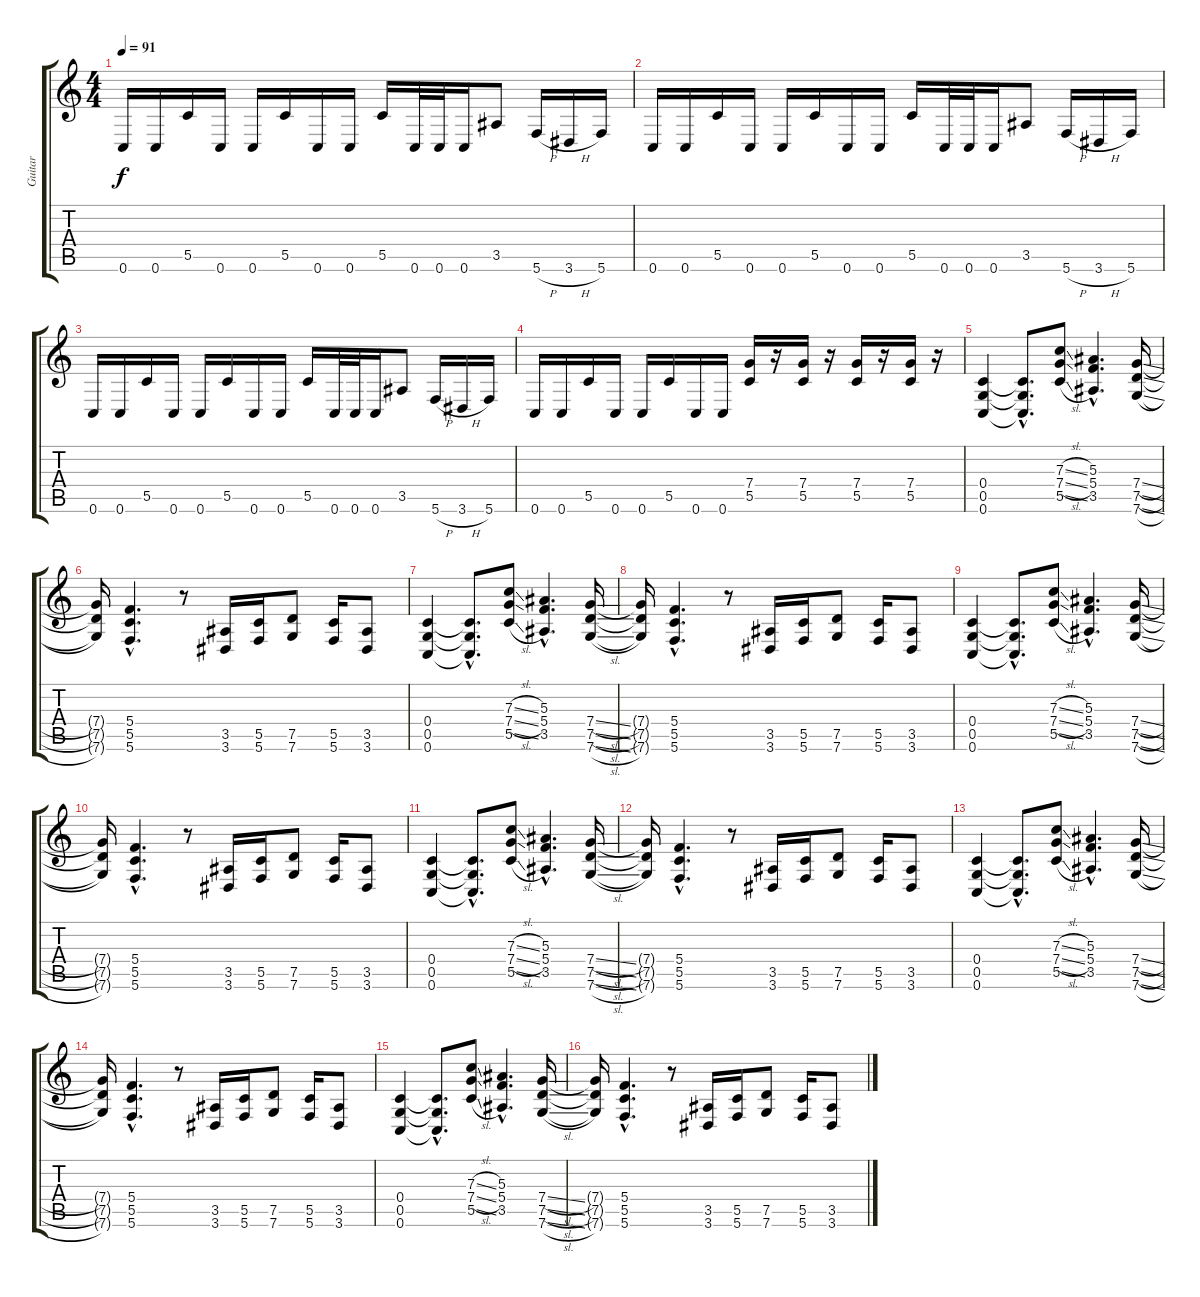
\track ("Guitar" "Guitar") {instrument distortionguitar}
\staff {score tabs}
\tuning (D4 A3 F3 C3 G2 C2) {hide}
\ts (4 4)
\tempo 91
\clef g2
\ks c
0.6.16{dy f} 0.6.16 5.5.16 0.6.16 0.6.16 5.5.16 0.6.16 0.6.16 5.5.16 0.6.32 0.6.32 0.6.16 3.5.8 5.6{h}.16 3.6{h}.16 5.6.16 |
0.6.16 0.6.16 5.5.16 0.6.16 0.6.16 5.5.16 0.6.16 0.6.16 5.5.16 0.6.32 0.6.32 0.6.16 3.5.8 5.6{h}.16 3.6{h}.16 5.6.16 |
0.6.16 0.6.16 5.5.16 0.6.16 0.6.16 5.5.16 0.6.16 0.6.16 5.5.16 0.6.32 0.6.32 0.6.16 3.5.8 5.6{h}.16 3.6{h}.16 5.6.16 |
0.6.16 0.6.16 5.5.16 0.6.16 0.6.16 5.5.16 0.6.16 0.6.16 (7.4 5.5).16 r.16 (7.4 5.5).16 r.16 (7.4 5.5).16 r.16 (7.4 5.5).16 r.16 |
(0.4 0.5 0.6).4 (0.4{hac t} 0.5{hac t} 0.6{hac t}).8{d} (7.3{sl} 7.4{sl} 5.5{sl}).8 (5.3{hac} 5.4{hac} 3.5{hac}).4{d} (7.4{sl} 7.5{sl} 7.6{sl}).16 |
(7.4{t} 7.5{t} 7.6{t}).16 (5.4{hac} 5.5{hac} 5.6{hac}).4{d} r.8 (3.5 3.6).16 (5.5 5.6).16 (7.5 7.6).8 (5.5 5.6).16 (3.5 3.6).8 |
(0.4 0.5 0.6).4 (0.4{hac t} 0.5{hac t} 0.6{hac t}).8{d} (7.3{sl} 7.4{sl} 5.5{sl}).8 (5.3{hac} 5.4{hac} 3.5{hac}).4{d} (7.4{sl} 7.5{sl} 7.6{sl}).16 |
(7.4{t} 7.5{t} 7.6{t}).16 (5.4{hac} 5.5{hac} 5.6{hac}).4{d} r.8 (3.5 3.6).16 (5.5 5.6).16 (7.5 7.6).8 (5.5 5.6).16 (3.5 3.6).8 |
(0.4 0.5 0.6).4 (0.4{hac t} 0.5{hac t} 0.6{hac t}).8{d} (7.3{sl} 7.4{sl} 5.5{sl}).8 (5.3{hac} 5.4{hac} 3.5{hac}).4{d} (7.4{sl} 7.5{sl} 7.6{sl}).16 |
(7.4{t} 7.5{t} 7.6{t}).16 (5.4{hac} 5.5{hac} 5.6{hac}).4{d} r.8 (3.5 3.6).16 (5.5 5.6).16 (7.5 7.6).8 (5.5 5.6).16 (3.5 3.6).8 |
(0.4 0.5 0.6).4 (0.4{hac t} 0.5{hac t} 0.6{hac t}).8{d} (7.3{sl} 7.4{sl} 5.5{sl}).8 (5.3{hac} 5.4{hac} 3.5{hac}).4{d} (7.4{sl} 7.5{sl} 7.6{sl}).16 |
(7.4{t} 7.5{t} 7.6{t}).16 (5.4{hac} 5.5{hac} 5.6{hac}).4{d} r.8 (3.5 3.6).16 (5.5 5.6).16 (7.5 7.6).8 (5.5 5.6).16 (3.5 3.6).8 |
(0.4 0.5 0.6).4 (0.4{hac t} 0.5{hac t} 0.6{hac t}).8{d} (7.3{sl} 7.4{sl} 5.5{sl}).8 (5.3{hac} 5.4{hac} 3.5{hac}).4{d} (7.4{sl} 7.5{sl} 7.6{sl}).16 |
(7.4{t} 7.5{t} 7.6{t}).16 (5.4{hac} 5.5{hac} 5.6{hac}).4{d} r.8 (3.5 3.6).16 (5.5 5.6).16 (7.5 7.6).8 (5.5 5.6).16 (3.5 3.6).8 |
(0.4 0.5 0.6).4 (0.4{hac t} 0.5{hac t} 0.6{hac t}).8{d} (7.3{sl} 7.4{sl} 5.5{sl}).8 (5.3{hac} 5.4{hac} 3.5{hac}).4{d} (7.4{sl} 7.5{sl} 7.6{sl}).16 |
(7.4{t} 7.5{t} 7.6{t}).16 (5.4{hac} 5.5{hac} 5.6{hac}).4{d} r.8 (3.5 3.6).16 (5.5 5.6).16 (7.5 7.6).8 (5.5 5.6).16 (3.5 3.6).8
